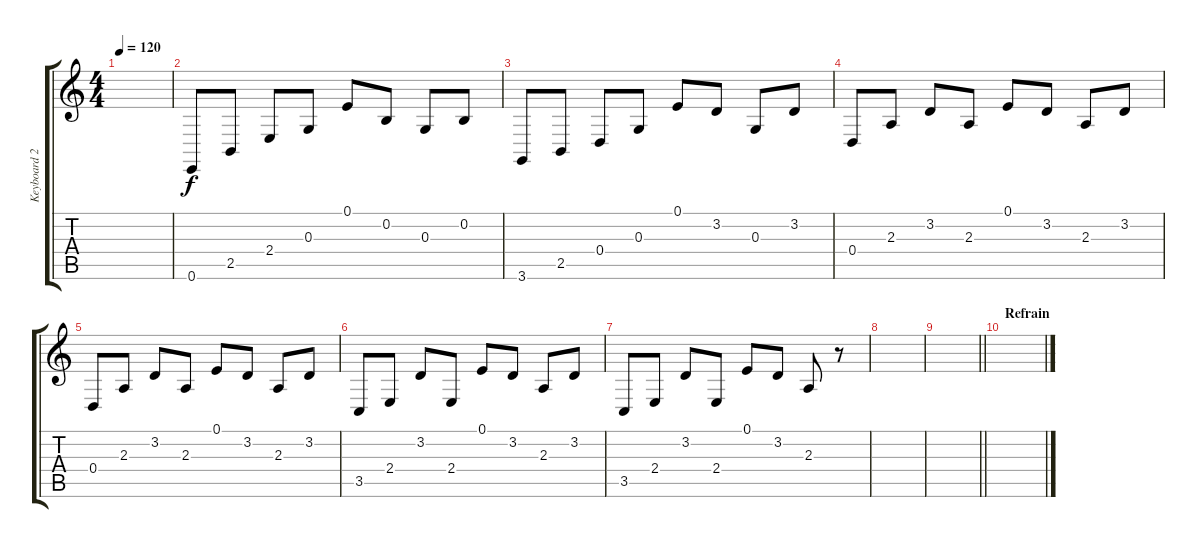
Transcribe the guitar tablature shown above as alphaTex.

\track ("Keyboard 2" "Keyboard 2") {instrument pad4choir}
\staff {score tabs}
\tuning (E4 B3 G3 D3 A2 E2) {hide}
\ts (4 4)
\tempo 120
\clef g2
\ks c
|
0.6.8 2.5.8 2.4.8 0.3.8 0.1.8 0.2.8 0.3.8 0.2.8 |
3.6.8 2.5.8 0.4.8 0.3.8 0.1.8 3.2.8 0.3.8 3.2.8 |
0.4.8 2.3.8 3.2.8 2.3.8 0.1.8 3.2.8 2.3.8 3.2.8 |
0.4.8 2.3.8 3.2.8 2.3.8 0.1.8 3.2.8 2.3.8 3.2.8 |
3.5.8 2.4.8 3.2.8 2.4.8 0.1.8 3.2.8 2.3.8 3.2.8 |
3.5.8 2.4.8 3.2.8 2.4.8 0.1.8 3.2.8 2.3.8 r.8 |
|
\barLineRight lightlight
|
\section ("" "Refrain")
